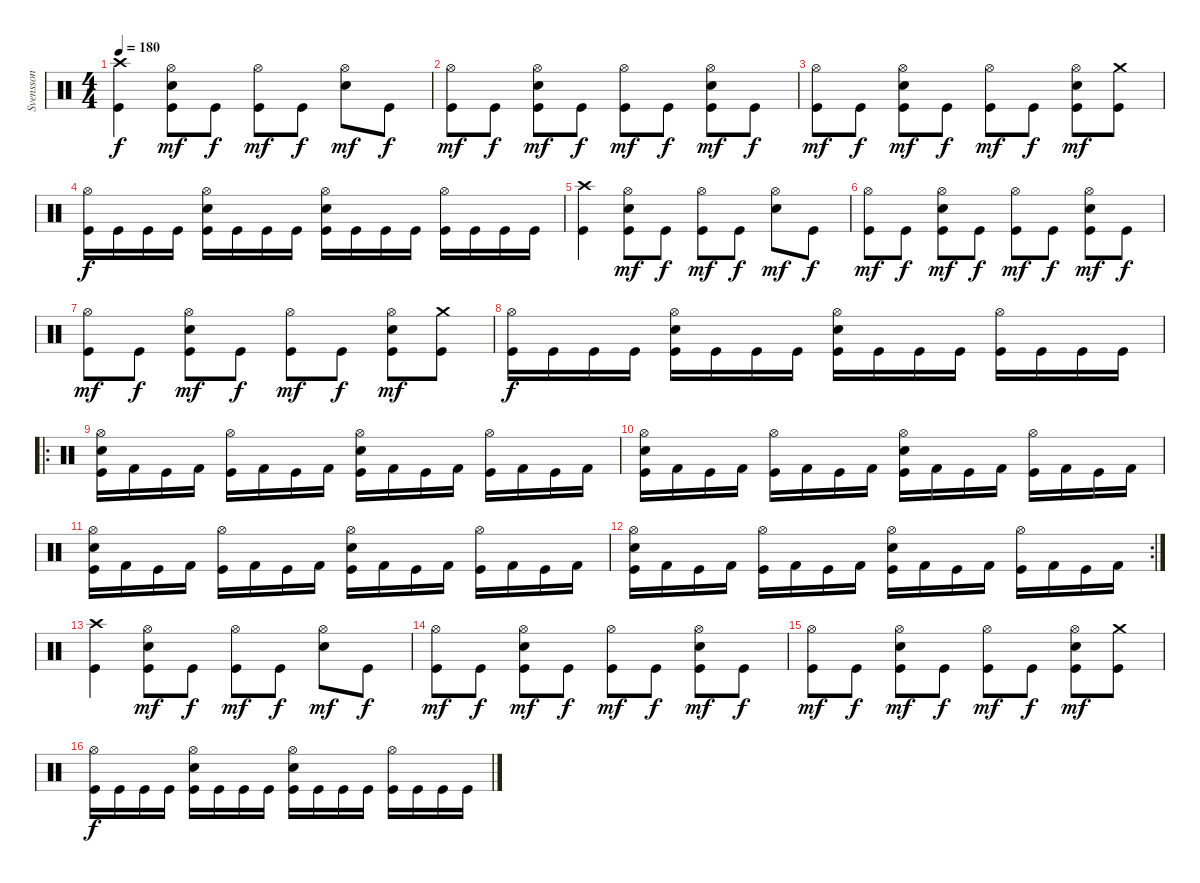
\track ("Svensson" "Svensson") {instrument percussion}
\staff {score}
\articulation defaults
\ts (4 4)
\tempo 180
\clef neutral
\ks c
("Crash high (hit)" "Kick (hit)").4{dy f} ("Electric Snare (hit)" "Hi-Hat (open)" "Kick (hit)").8{dy mf} "Kick (hit)".8{dy f} ("Hi-Hat (open)" "Kick (hit)").8{dy mf} "Kick (hit)".8{dy f} ("Electric Snare (hit)" "Hi-Hat (open)").8{dy mf} "Kick (hit)".8{dy f} |
("Hi-Hat (open)" "Kick (hit)").8{dy mf} "Kick (hit)".8{dy f} ("Electric Snare (hit)" "Hi-Hat (open)" "Kick (hit)").8{dy mf} "Kick (hit)".8{dy f} ("Hi-Hat (open)" "Kick (hit)").8{dy mf} "Kick (hit)".8{dy f} ("Electric Snare (hit)" "Hi-Hat (open)" "Kick (hit)").8{dy mf} "Kick (hit)".8{dy f} |
("Hi-Hat (open)" "Kick (hit)").8{dy mf} "Kick (hit)".8{dy f} ("Electric Snare (hit)" "Hi-Hat (open)" "Kick (hit)").8{dy mf} "Kick (hit)".8{dy f} ("Hi-Hat (open)" "Kick (hit)").8{dy mf} "Kick (hit)".8{dy f} ("Electric Snare (hit)" "Hi-Hat (open)" "Kick (hit)").8{dy mf} ("Crash medium (hit)" "Kick (hit)").8 |
("Hi-Hat (open)" "Kick (hit)").16{dy f} "Kick (hit)".16 "Kick (hit)".16 "Kick (hit)".16 ("Electric Snare (hit)" "Hi-Hat (open)" "Kick (hit)").16 "Kick (hit)".16 "Kick (hit)".16 "Kick (hit)".16 ("Electric Snare (hit)" "Hi-Hat (open)" "Kick (hit)").16 "Kick (hit)".16 "Kick (hit)".16 "Kick (hit)".16 ("Hi-Hat (open)" "Kick (hit)").16 "Kick (hit)".16 "Kick (hit)".16 "Kick (hit)".16 |
("Crash high (hit)" "Kick (hit)").4 ("Electric Snare (hit)" "Hi-Hat (open)" "Kick (hit)").8{dy mf} "Kick (hit)".8{dy f} ("Hi-Hat (open)" "Kick (hit)").8{dy mf} "Kick (hit)".8{dy f} ("Electric Snare (hit)" "Hi-Hat (open)").8{dy mf} "Kick (hit)".8{dy f} |
("Hi-Hat (open)" "Kick (hit)").8{dy mf} "Kick (hit)".8{dy f} ("Electric Snare (hit)" "Hi-Hat (open)" "Kick (hit)").8{dy mf} "Kick (hit)".8{dy f} ("Hi-Hat (open)" "Kick (hit)").8{dy mf} "Kick (hit)".8{dy f} ("Electric Snare (hit)" "Hi-Hat (open)" "Kick (hit)").8{dy mf} "Kick (hit)".8{dy f} |
("Hi-Hat (open)" "Kick (hit)").8{dy mf} "Kick (hit)".8{dy f} ("Electric Snare (hit)" "Hi-Hat (open)" "Kick (hit)").8{dy mf} "Kick (hit)".8{dy f} ("Hi-Hat (open)" "Kick (hit)").8{dy mf} "Kick (hit)".8{dy f} ("Electric Snare (hit)" "Hi-Hat (open)" "Kick (hit)").8{dy mf} ("Crash medium (hit)" "Kick (hit)").8 |
("Hi-Hat (open)" "Kick (hit)").16{dy f} "Kick (hit)".16 "Kick (hit)".16 "Kick (hit)".16 ("Electric Snare (hit)" "Hi-Hat (open)" "Kick (hit)").16 "Kick (hit)".16 "Kick (hit)".16 "Kick (hit)".16 ("Electric Snare (hit)" "Hi-Hat (open)" "Kick (hit)").16 "Kick (hit)".16 "Kick (hit)".16 "Kick (hit)".16 ("Hi-Hat (open)" "Kick (hit)").16 "Kick (hit)".16 "Kick (hit)".16 "Kick (hit)".16 |
\ro
("Electric Snare (hit)" "Hi-Hat (open)" "Kick (hit)").16 "Kick (hit) 2".16 "Kick (hit)".16 "Kick (hit) 2".16 ("Hi-Hat (open)" "Kick (hit)").16 "Kick (hit) 2".16 "Kick (hit)".16 "Kick (hit) 2".16 ("Electric Snare (hit)" "Hi-Hat (open)" "Kick (hit)").16 "Kick (hit) 2".16 "Kick (hit)".16 "Kick (hit) 2".16 ("Hi-Hat (open)" "Kick (hit)").16 "Kick (hit) 2".16 "Kick (hit)".16 "Kick (hit) 2".16 |
("Electric Snare (hit)" "Hi-Hat (open)" "Kick (hit)").16 "Kick (hit) 2".16 "Kick (hit)".16 "Kick (hit) 2".16 ("Hi-Hat (open)" "Kick (hit)").16 "Kick (hit) 2".16 "Kick (hit)".16 "Kick (hit) 2".16 ("Electric Snare (hit)" "Hi-Hat (open)" "Kick (hit)").16 "Kick (hit) 2".16 "Kick (hit)".16 "Kick (hit) 2".16 ("Hi-Hat (open)" "Kick (hit)").16 "Kick (hit) 2".16 "Kick (hit)".16 "Kick (hit) 2".16 |
("Electric Snare (hit)" "Hi-Hat (open)" "Kick (hit)").16 "Kick (hit) 2".16 "Kick (hit)".16 "Kick (hit) 2".16 ("Hi-Hat (open)" "Kick (hit)").16 "Kick (hit) 2".16 "Kick (hit)".16 "Kick (hit) 2".16 ("Electric Snare (hit)" "Hi-Hat (open)" "Kick (hit)").16 "Kick (hit) 2".16 "Kick (hit)".16 "Kick (hit) 2".16 ("Hi-Hat (open)" "Kick (hit)").16 "Kick (hit) 2".16 "Kick (hit)".16 "Kick (hit) 2".16 |
\rc 2
("Electric Snare (hit)" "Hi-Hat (open)" "Kick (hit)").16 "Kick (hit) 2".16 "Kick (hit)".16 "Kick (hit) 2".16 ("Hi-Hat (open)" "Kick (hit)").16 "Kick (hit) 2".16 "Kick (hit)".16 "Kick (hit) 2".16 ("Electric Snare (hit)" "Hi-Hat (open)" "Kick (hit)").16 "Kick (hit) 2".16 "Kick (hit)".16 "Kick (hit) 2".16 ("Hi-Hat (open)" "Kick (hit)").16 "Kick (hit) 2".16 "Kick (hit)".16 "Kick (hit) 2".16 |
("Crash high (hit)" "Kick (hit)").4 ("Electric Snare (hit)" "Hi-Hat (open)" "Kick (hit)").8{dy mf} "Kick (hit)".8{dy f} ("Hi-Hat (open)" "Kick (hit)").8{dy mf} "Kick (hit)".8{dy f} ("Electric Snare (hit)" "Hi-Hat (open)").8{dy mf} "Kick (hit)".8{dy f} |
("Hi-Hat (open)" "Kick (hit)").8{dy mf} "Kick (hit)".8{dy f} ("Electric Snare (hit)" "Hi-Hat (open)" "Kick (hit)").8{dy mf} "Kick (hit)".8{dy f} ("Hi-Hat (open)" "Kick (hit)").8{dy mf} "Kick (hit)".8{dy f} ("Electric Snare (hit)" "Hi-Hat (open)" "Kick (hit)").8{dy mf} "Kick (hit)".8{dy f} |
("Hi-Hat (open)" "Kick (hit)").8{dy mf} "Kick (hit)".8{dy f} ("Electric Snare (hit)" "Hi-Hat (open)" "Kick (hit)").8{dy mf} "Kick (hit)".8{dy f} ("Hi-Hat (open)" "Kick (hit)").8{dy mf} "Kick (hit)".8{dy f} ("Electric Snare (hit)" "Hi-Hat (open)" "Kick (hit)").8{dy mf} ("Crash medium (hit)" "Kick (hit)").8 |
("Hi-Hat (open)" "Kick (hit)").16{dy f} "Kick (hit)".16 "Kick (hit)".16 "Kick (hit)".16 ("Hi-Hat (open)" "Electric Snare (hit)" "Kick (hit)").16 "Kick (hit)".16 "Kick (hit)".16 "Kick (hit)".16 ("Hi-Hat (open)" "Electric Snare (hit)" "Kick (hit)").16 "Kick (hit)".16 "Kick (hit)".16 "Kick (hit)".16 ("Hi-Hat (open)" "Kick (hit)").16 "Kick (hit)".16 "Kick (hit)".16 "Kick (hit)".16
